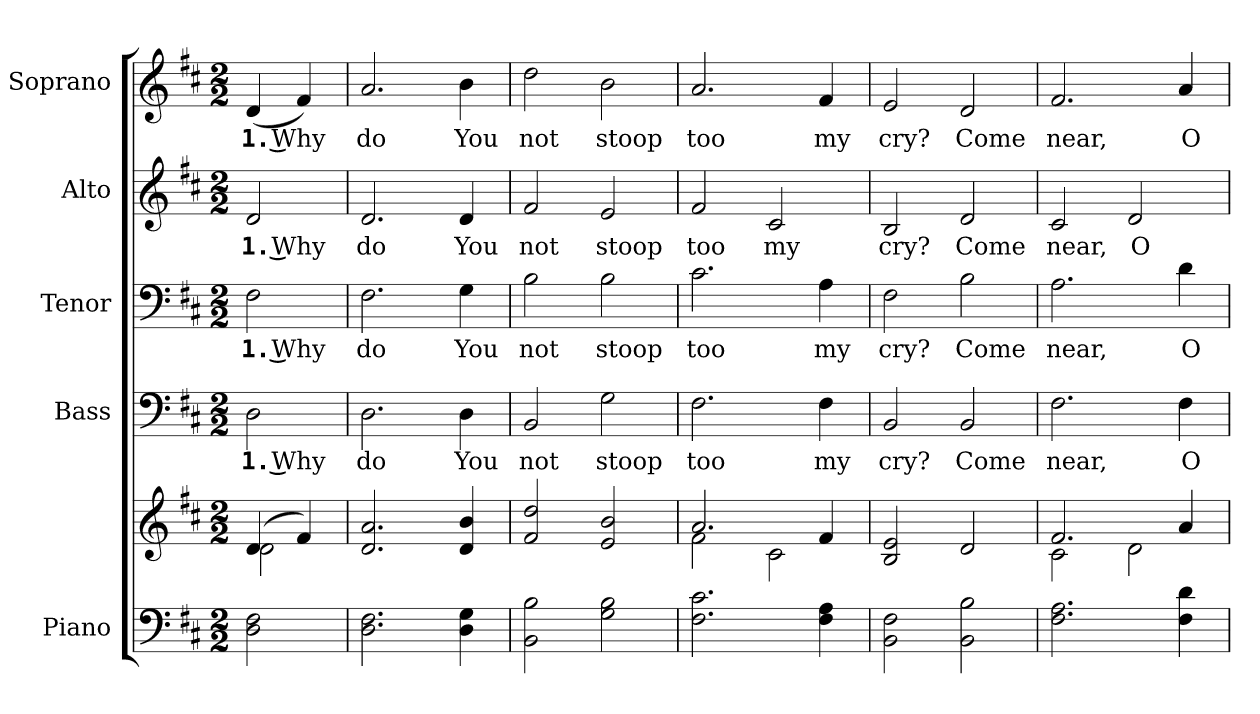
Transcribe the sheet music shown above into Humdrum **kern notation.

**kern	**kern	**kern	**text	**kern	**text	**kern	**text	**kern	**text
*part5	*part5	*part4	*part4	*part3	*part3	*part2	*part2	*part1	*part1
*staff6	*staff5	*staff4	*staff4	*staff3	*staff3	*staff2	*staff2	*staff1	*staff1
*I"Piano	*	*I"Bass	*	*I"Tenor	*	*I"Alto	*	*I"Soprano	*
*I'Pno.	*	*I'B.	*	*I'T.	*	*I'A.	*	*I'S.	*
!!LO:PB:g=z
*clefF4	*clefG2	*clefF4	*	*clefF4	*	*clefG2	*	*clefG2	*
*k[f#c#]	*k[f#c#]	*k[f#c#]	*	*k[f#c#]	*	*k[f#c#]	*	*k[f#c#]	*
*D:	*D:	*D:	*	*D:	*	*D:	*	*D:	*
*M2/2	*M2/2	*M2/2	*	*M2/2	*	*M2/2	*	*M2/2	*
*MM200	*MM200	*MM200	*	*MM200	*	*MM200	*	*MM200	*
=1	=1	=1	=1	=1	=1	=1	=1	=1	=1
*	*^	*	*	*	*	*	*	*	*
!	!	!	!	!LO:LY:b:color=#000000	!	!	!	!	!	!
!	!	!	!	!	!	!LO:LY:b:color=#000000	!	!	!	!
!	!	!	!	!	!	!	!	!LO:LY:b:color=#000000	!	!
!	!	!	!	!	!	!	!	!	!	!LO:LY:b:color=#000000
2Di\ 2F#i	(4di/	2di\	2Di\	1. Why	2F#i\	1. Why	2di/	1. Why	(4di/	1. Why
.	4f#i/)	.	.	.	.	.	.	.	4f#i/)	.
*	*v	*v	*	*	*	*	*	*	*	*
=2	=2	=2	=2	=2	=2	=2	=2	=2	=2
!	!	!	!LO:LY:b:color=#000000	!	!	!	!	!	!
!	!	!	!	!	!LO:LY:b:color=#000000	!	!	!	!
!	!	!	!	!	!	!	!LO:LY:b:color=#000000	!	!
!	!	!	!	!	!	!	!	!	!LO:LY:b:color=#000000
2.Di\ 2.F#i	2.di/ 2.ai	2.Di\	do	2.F#i\	do	2.di/	do	2.ai/	do
!	!	!	!LO:LY:b:color=#000000	!	!	!	!	!	!
!	!	!	!	!	!LO:LY:b:color=#000000	!	!	!	!
!	!	!	!	!	!	!	!LO:LY:b:color=#000000	!	!
!	!	!	!	!	!	!	!	!	!LO:LY:b:color=#000000
4Di\ 4Gi	4di/ 4bi	4Di\	You	4Gi\	You	4di/	You	4bi\	You
=3	=3	=3	=3	=3	=3	=3	=3	=3	=3
!	!	!	!LO:LY:b:color=#000000	!	!	!	!	!	!
!	!	!	!	!	!LO:LY:b:color=#000000	!	!	!	!
!	!	!	!	!	!	!	!LO:LY:b:color=#000000	!	!
!	!	!	!	!	!	!	!	!	!LO:LY:b:color=#000000
2BBi\ 2Bi	2f#i/ 2ddi	2BBi/	not	2Bi\	not	2f#i/	not	2ddi\	not
!	!	!	!LO:LY:b:color=#000000	!	!	!	!	!	!
!	!	!	!	!	!LO:LY:b:color=#000000	!	!	!	!
!	!	!	!	!	!	!	!LO:LY:b:color=#000000	!	!
!	!	!	!	!	!	!	!	!	!LO:LY:b:color=#000000
2Gi\ 2Bi	2ei/ 2bi	2Gi\	stoop	2Bi\	stoop	2ei/	stoop	2bi\	stoop
=4	=4	=4	=4	=4	=4	=4	=4	=4	=4
*	*^	*	*	*	*	*	*	*	*
!	!	!	!	!LO:LY:b:color=#000000	!	!	!	!	!	!
!	!	!	!	!	!	!LO:LY:b:color=#000000	!	!	!	!
!	!	!	!	!	!	!	!	!LO:LY:b:color=#000000	!	!
!	!	!	!	!	!	!	!	!	!	!LO:LY:b:color=#000000
2.F#i\ 2.c#i	2.ai/	2f#i\	2.F#i\	too	2.c#i\	too	2f#i/	too	2.ai/	too
!	!	!	!	!	!	!	!	!LO:LY:b:color=#000000	!	!
.	.	2c#i\	.	.	.	.	2c#i/	my	.	.
!	!	!	!	!LO:LY:b:color=#000000	!	!	!	!	!	!
!	!	!	!	!	!	!LO:LY:b:color=#000000	!	!	!	!
!	!	!	!	!	!	!	!	!	!	!LO:LY:b:color=#000000
4F#i\ 4Ai	4f#i/	.	4F#i\	my	4Ai\	my	.	.	4f#i/	my
*	*v	*v	*	*	*	*	*	*	*	*
=5	=5	=5	=5	=5	=5	=5	=5	=5	=5
!	!	!	!LO:LY:b:color=#000000	!	!	!	!	!	!
!	!	!	!	!	!LO:LY:b:color=#000000	!	!	!	!
!	!	!	!	!	!	!	!LO:LY:b:color=#000000	!	!
!	!	!	!	!	!	!	!	!	!LO:LY:b:color=#000000
2BBi\ 2F#i	2Bi/ 2ei	2BBi/	cry?	2F#i\	cry?	2Bi/	cry?	2ei/	cry?
!	!	!	!LO:LY:b:color=#000000	!	!	!	!	!	!
!	!	!	!	!	!LO:LY:b:color=#000000	!	!	!	!
!	!	!	!	!	!	!	!LO:LY:b:color=#000000	!	!
!	!	!	!	!	!	!	!	!	!LO:LY:b:color=#000000
2BBi\ 2Bi	2di/	2BBi/	Come	2Bi\	Come	2di/	Come	2di/	Come
=6	=6	=6	=6	=6	=6	=6	=6	=6	=6
*	*^	*	*	*	*	*	*	*	*
!	!	!	!	!LO:LY:b:color=#000000	!	!	!	!	!	!
!	!	!	!	!	!	!LO:LY:b:color=#000000	!	!	!	!
!	!	!	!	!	!	!	!	!LO:LY:b:color=#000000	!	!
!	!	!	!	!	!	!	!	!	!	!LO:LY:b:color=#000000
2.F#i\ 2.Ai	2.f#i/	2c#i\	2.F#i\	near,	2.Ai\	near,	2c#i/	near,	2.f#i/	near,
!	!	!	!	!	!	!	!	!LO:LY:b:color=#000000	!	!
.	.	2di\	.	.	.	.	2di/	O	.	.
!	!	!	!	!LO:LY:b:color=#000000	!	!	!	!	!	!
!	!	!	!	!	!	!LO:LY:b:color=#000000	!	!	!	!
!	!	!	!	!	!	!	!	!	!	!LO:LY:b:color=#000000
4F#i\ 4di	4ai/	.	4F#i\	O	4di\	O	.	.	4ai/	O
*	*v	*v	*	*	*	*	*	*	*	*
=	=	=	=	=	=	=	=	=	=
*-	*-	*-	*-	*-	*-	*-	*-	*-	*-
